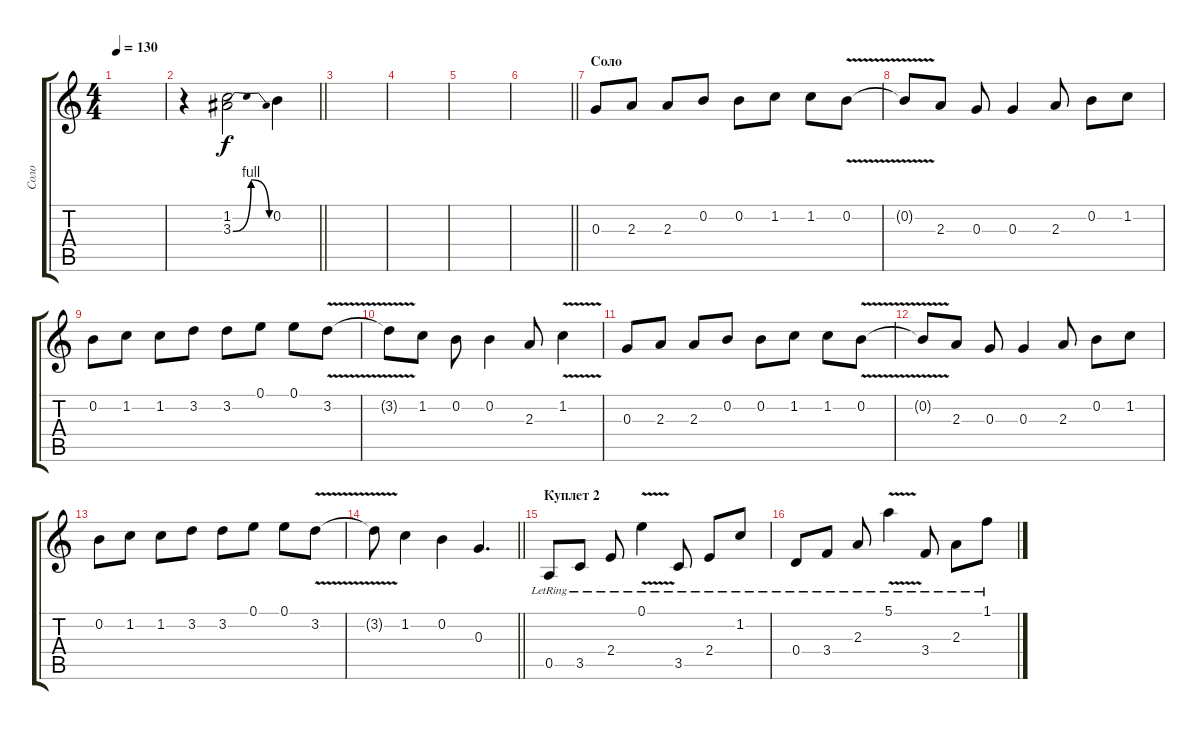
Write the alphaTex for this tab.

\track ("Соло" "Соло") {instrument distortionguitar}
\staff {score tabs}
\tuning (E4 B3 G3 D3 A2 E2) {hide}
\ts (4 4)
\tempo 130
\clef g2
\ks c
|
\barLineRight lightlight
r.4 (1.2 3.3{be (bendrelease 0 0 15 4 45 4 60 0)}).2{instrument distortionguitar} 0.2.4 |
|
|
|
\barLineRight lightlight
|
\section ("" "Соло")
0.3.8 2.3.8 2.3.8 0.2.8 0.2.8 1.2.8 1.2.8 0.2{v}.8 |
0.2{t}.8 2.3.8 0.3.8 0.3.4 2.3.8 0.2.8 1.2.8 |
0.2.8 1.2.8 1.2.8 3.2.8 3.2.8 0.1.8 0.1.8 3.2{v}.8 |
3.2{t}.8 1.2.8 0.2.8 0.2.4 2.3.8 1.2{v}.4 |
0.3.8 2.3.8 2.3.8 0.2.8 0.2.8 1.2.8 1.2.8 0.2{v}.8 |
0.2{t}.8 2.3.8 0.3.8 0.3.4 2.3.8 0.2.8 1.2.8 |
0.2.8 1.2.8 1.2.8 3.2.8 3.2.8 0.1.8 0.1.8 3.2{v}.8 |
\barLineRight lightlight
3.2{t}.8 1.2.4 0.2.4 0.3.4{d} |
\section ("" "Куплет 2")
0.5{lr}.8{instrument electricgrandpiano} 3.5{lr}.8 2.4{lr}.8 0.1{v lr}.4 3.5{lr}.8 2.4{lr}.8 1.2{lr}.8 |
0.4{lr}.8 3.4{lr}.8 2.3{lr}.8 5.1{v lr}.4 3.4{lr}.8 2.3{lr}.8 1.1{lr}.8
